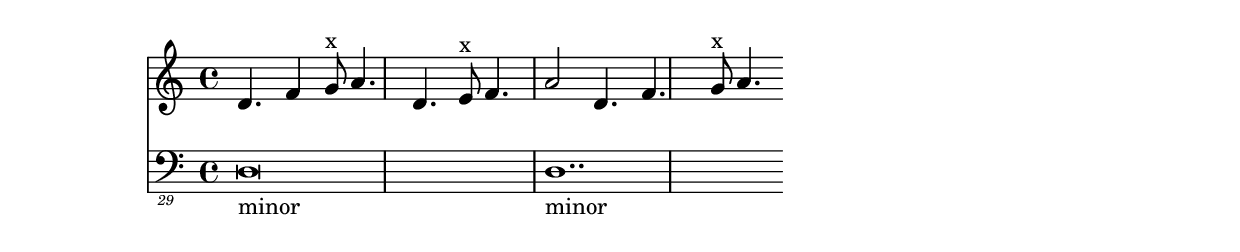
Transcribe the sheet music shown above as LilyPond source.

\version "2.7.40"

\paper { 
}

\layout {
\context {
\Staff \consists "Horizontal_bracket_engraver"}}{
<<
 \new Staff { \clef violin 
 { d'4. f'4 g'8^x a'4. d'4. e'8^x f'4. a'2 d'4. f'4. g'8^x a'4. } } 
 \new Staff { \clef "bass_29" d,,,, \breve _\markup{\column { minor } } d,,,,1.._\markup{\column { minor } }  }
>>
}